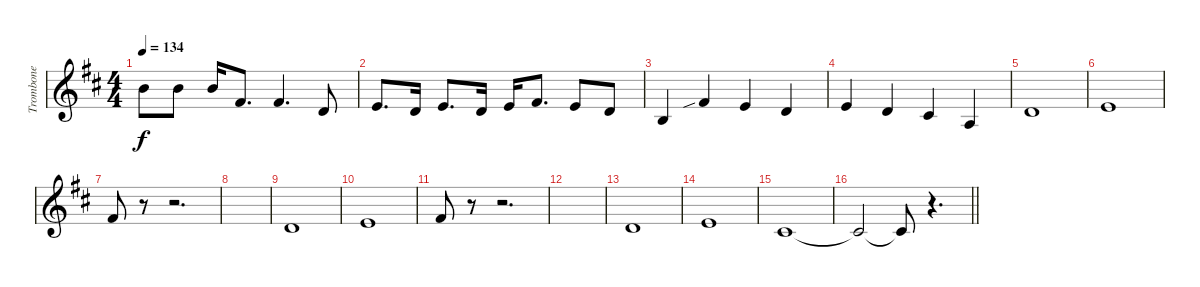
\track ("Trombone" "Trombone") {instrument trombone}
\staff {score}
\tuning (E4 B3 G3 D3 A2 E2) {hide}
\ts (4 4)
\tempo 134
\clef g2
\ks bminor
7.1.8{dy f} 7.1.8 7.1.16 2.1.8{d} 2.1.4{d} 3.2.8 |
0.1.8{d} 3.2.16 0.1.8{d} 3.2.16 0.1.16 2.1.8{d} 0.1.8 3.2.8 |
0.2.4 2.1{sib}.4 0.1.4 3.2.4 |
0.1.4 3.2.4 2.2.4 2.3.4 |
3.2.1 |
0.1.1 |
2.1.8 r.8 r.2{d} |
|
3.2.1 |
0.1.1 |
2.1.8 r.8 r.2{d} |
|
3.2.1 |
0.1.1 |
2.2.1 |
\barLineRight lightlight
2.2{t}.2 2.2{t}.8 r.4{d}
